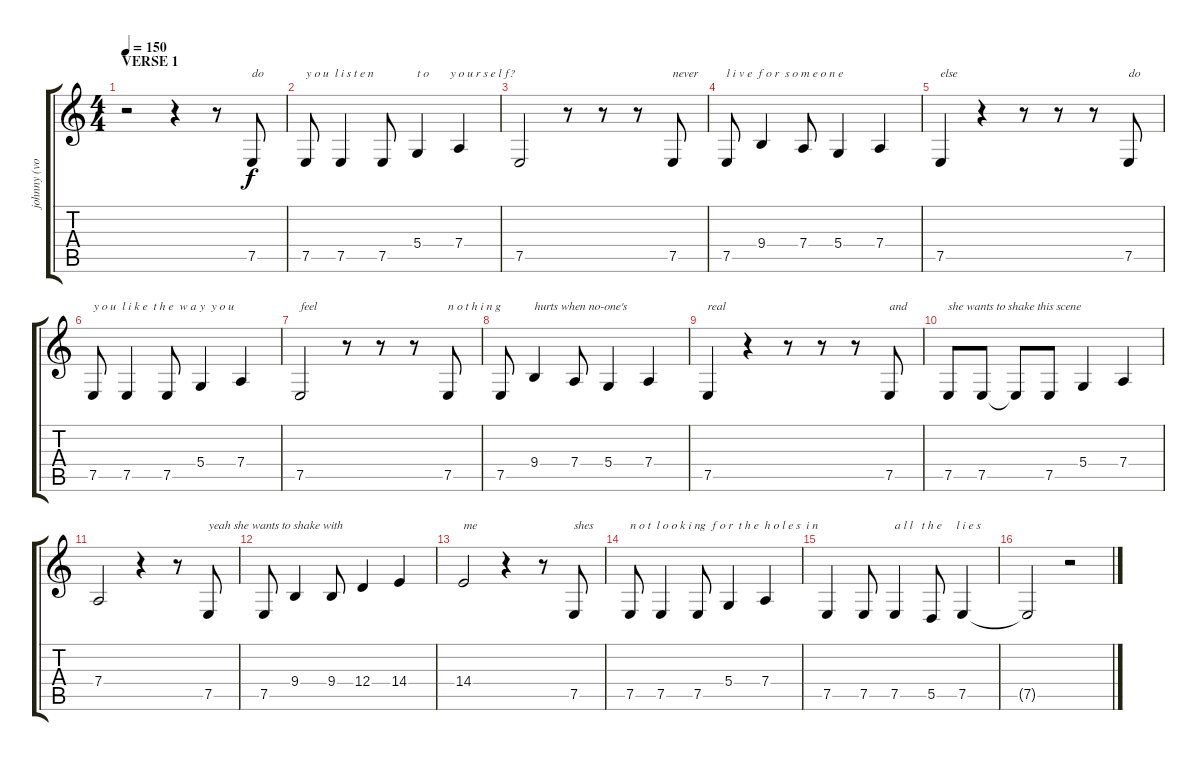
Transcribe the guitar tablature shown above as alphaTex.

\track ("johnny (vocals)" "johnny (vo") {instrument lead6voice}
\staff {score tabs}
\tuning (E4 B3 G3 D3 A2 E2) {hide}
\ts (4 4)
\section ("" "VERSE 1")
\tempo 150
\clef g2
\ks c
r.2{dy f} r.4 r.8 7.5.8{txt "do"} |
7.5.8{txt "y o u  l i s t e n "} 7.5.4 7.5.8 5.4.4{txt "t o       y o u r s e l f?"} 7.4.4 |
7.5.2 r.8 r.8 r.8 7.5.8{txt "never"} |
7.5.8{txt "l i v e  f o r  s o m e o n e"} 9.4.4 7.4.8 5.4.4 7.4.4 |
7.5.4{txt "else"} r.4 r.8 r.8 r.8 7.5.8{txt "do"} |
7.5.8{txt "y o u  l i k e  t h e  w a y  y o u"} 7.5.4 7.5.8 5.4.4 7.4.4 |
7.5.2{txt "feel"} r.8 r.8 r.8 7.5.8{txt "n o t h i n g"} |
7.5.8 9.4.4{txt "hurts when no-one's"} 7.4.8 5.4.4 7.4.4 |
7.5.4{txt "real"} r.4 r.8 r.8 r.8 7.5.8{txt "and"} |
7.5.8{txt "she wants to shake this scene"} 7.5.8 7.5{t}.8 7.5.8 5.4.4 7.4.4 |
7.4.2 r.4 r.8 7.5.8{txt "yeah she wants to shake with "} |
7.5.8 9.4.4 9.4.8 12.4.4 14.4.4 |
14.4.2{txt "me"} r.4 r.8 7.5.8{txt "shes"} |
7.5.8{txt "n o t  l o o k i ng  f o r  t h e  h o l e s  i n "} 7.5.4 7.5.8 5.4.4 7.4.4 |
7.5.4 7.5.8 7.5.4{txt "a l l   t h e     l i e s"} 5.5.8 7.5.4 |
7.5{t}.2 r.2
